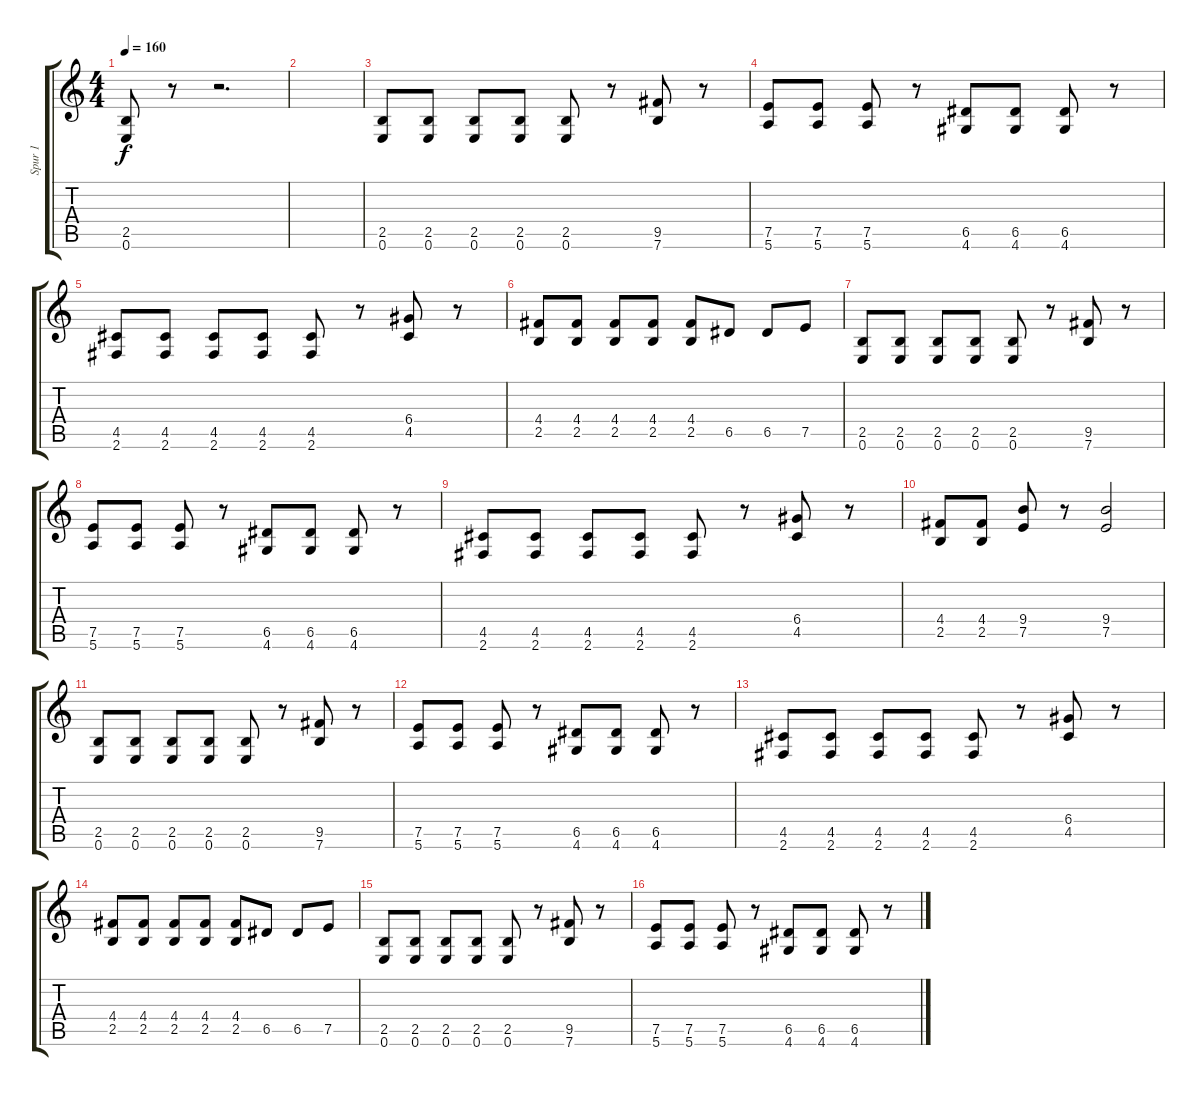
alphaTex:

\track ("Spur 1" "Spur 1") {instrument distortionguitar}
\staff {score tabs}
\tuning (E4 B3 G3 D3 A2 E2) {hide}
\ts (4 4)
\tempo 160
\clef g2
\ks c
(2.5 0.6).8{dy f} r.8 r.2{d} |
|
(2.5 0.6).8 (2.5 0.6).8 (2.5 0.6).8 (2.5 0.6).8 (2.5 0.6).8 r.8 (9.5 7.6).8 r.8 |
(7.5 5.6).8 (7.5 5.6).8 (7.5 5.6).8 r.8 (6.5 4.6).8 (6.5 4.6).8 (6.5 4.6).8 r.8 |
(4.5 2.6).8 (4.5 2.6).8 (4.5 2.6).8 (4.5 2.6).8 (4.5 2.6).8 r.8 (6.4 4.5).8 r.8 |
(4.4 2.5).8 (4.4 2.5).8 (4.4 2.5).8 (4.4 2.5).8 (4.4 2.5).8 6.5.8 6.5.8 7.5.8 |
(2.5 0.6).8 (2.5 0.6).8 (2.5 0.6).8 (2.5 0.6).8 (2.5 0.6).8 r.8 (9.5 7.6).8 r.8 |
(7.5 5.6).8 (7.5 5.6).8 (7.5 5.6).8 r.8 (6.5 4.6).8 (6.5 4.6).8 (6.5 4.6).8 r.8 |
(4.5 2.6).8 (4.5 2.6).8 (4.5 2.6).8 (4.5 2.6).8 (4.5 2.6).8 r.8 (6.4 4.5).8 r.8 |
(4.4 2.5).8 (4.4 2.5).8 (9.4 7.5).8 r.8 (9.4 7.5).2 |
(2.5 0.6).8 (2.5 0.6).8 (2.5 0.6).8 (2.5 0.6).8 (2.5 0.6).8 r.8 (9.5 7.6).8 r.8 |
(7.5 5.6).8 (7.5 5.6).8 (7.5 5.6).8 r.8 (6.5 4.6).8 (6.5 4.6).8 (6.5 4.6).8 r.8 |
(4.5 2.6).8 (4.5 2.6).8 (4.5 2.6).8 (4.5 2.6).8 (4.5 2.6).8 r.8 (6.4 4.5).8 r.8 |
(4.4 2.5).8 (4.4 2.5).8 (4.4 2.5).8 (4.4 2.5).8 (4.4 2.5).8 6.5.8 6.5.8 7.5.8 |
(2.5 0.6).8 (2.5 0.6).8 (2.5 0.6).8 (2.5 0.6).8 (2.5 0.6).8 r.8 (9.5 7.6).8 r.8 |
(7.5 5.6).8 (7.5 5.6).8 (7.5 5.6).8 r.8 (6.5 4.6).8 (6.5 4.6).8 (6.5 4.6).8 r.8
